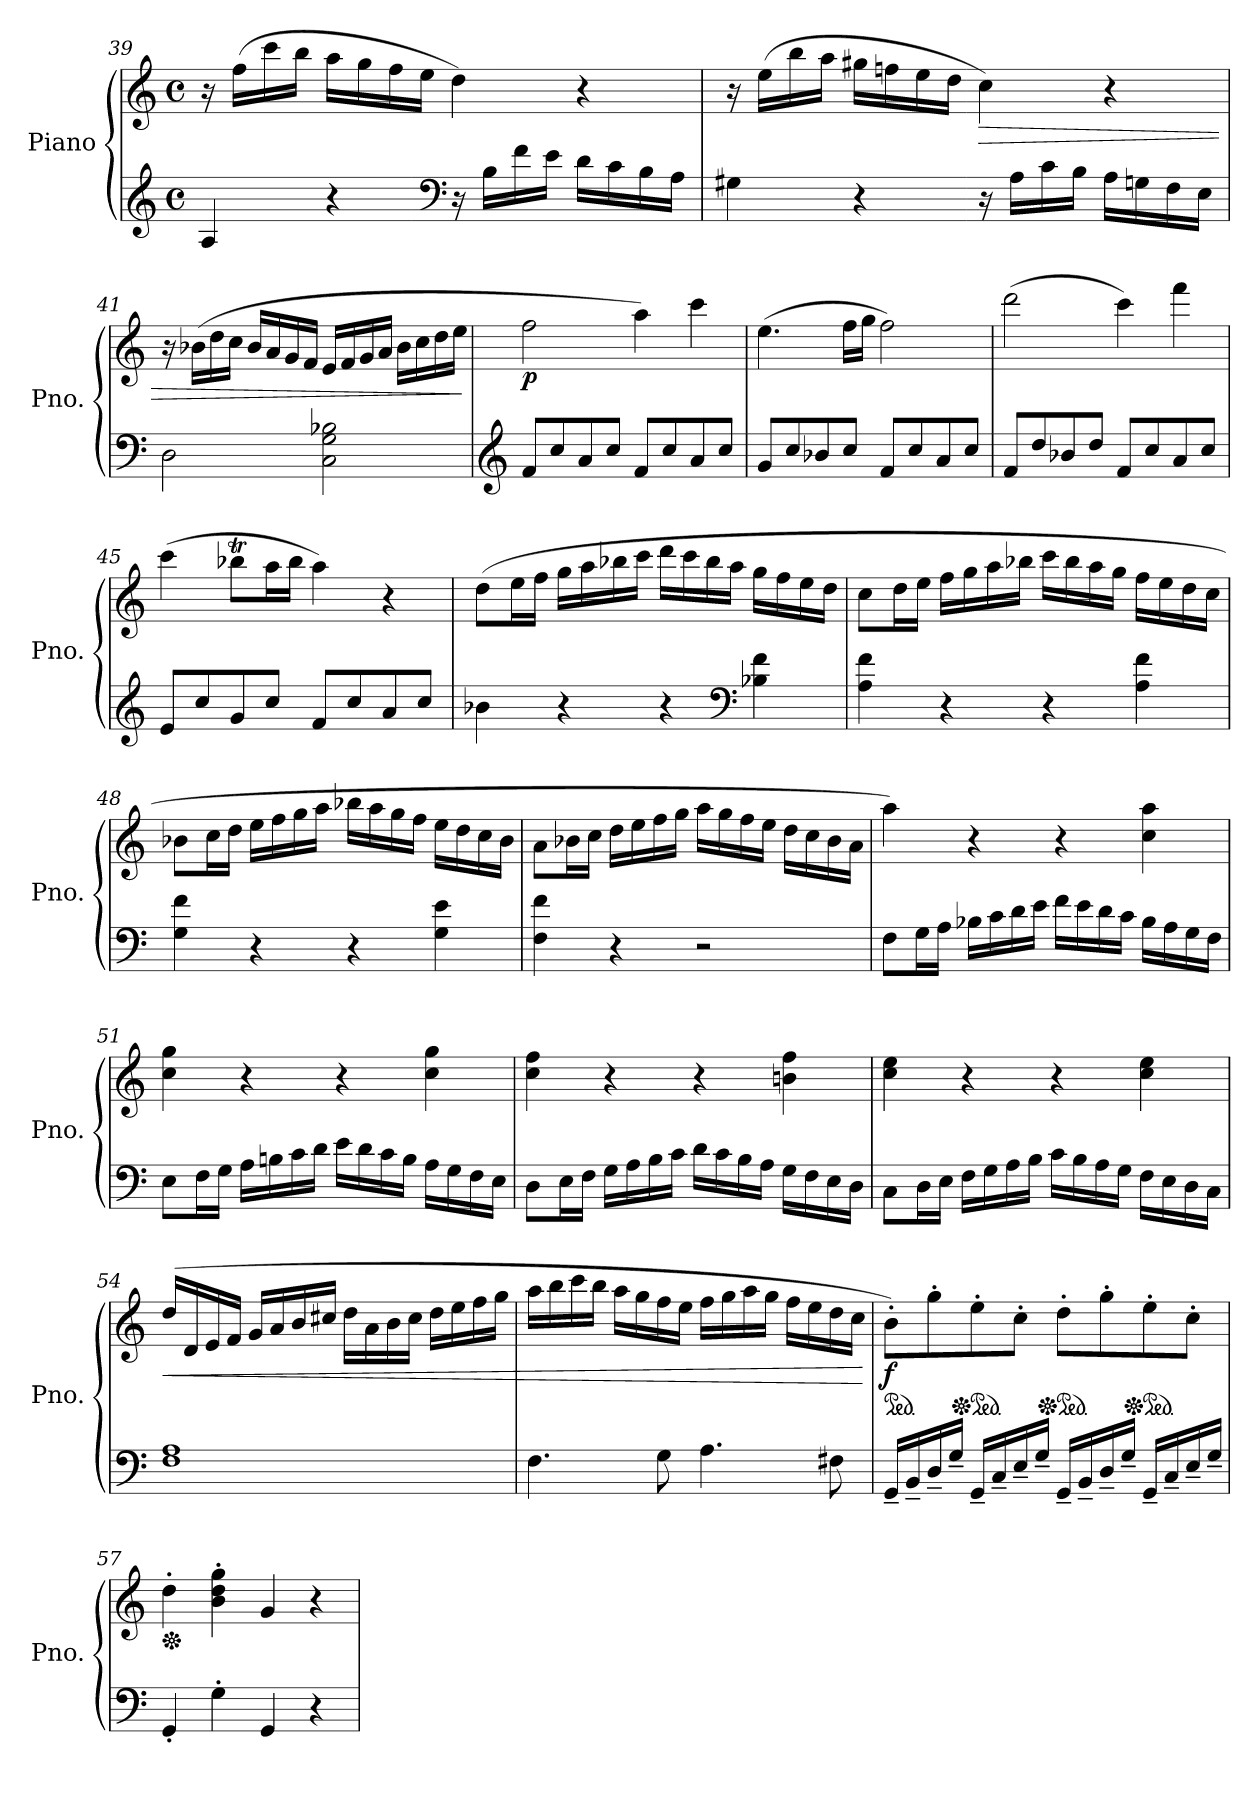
**kern	**kern	**dynam
*part1	*part1	*part1
*staff2	*staff1	*staff1/2
*I"Piano	*	*
*I'Pno.	*	*
*clefG2	*clefG2	*
*k[]	*k[]	*
*M4/4	*M4/4	*
*met(c)	*met(c)	*
=39	=39	=39
4A/	16r	.
.	(16ff\LL	.
.	16ccc\	.
.	16bb\JJ	.
4r	16aa\LL	.
.	16gg\	.
.	16ff\	.
.	16ee\JJ	.
*clefF4	*	*
16r	4dd\)	.
16B\LL	.	.
16f\	.	.
16e\JJ	.	.
16d\LL	4r	.
16c\	.	.
16B\	.	.
16A\JJ	.	.
!!LO:PB:g=z
=40	=40	=40
4G#X\	16r	.
.	(16ee\LL	.
.	16bb\	.
.	16aa\JJ	.
4r	16gg#X\LL	.
.	16ffn\	.
.	16ee\	.
.	16dd\JJ	.
!	!	!LO:HP:b
16r	4cc\)	>
16A\LL	.	.
16c\	.	.
16B\JJ	.	.
16A\LL	4r	.
16Gn\	.	.
16F\	.	.
16E\JJ	.	.
=41	=41	=41
2D\	16r	.
.	(16b-X\LL	.
.	16dd\	.
.	16cc\JJ	.
.	16b-/LL	.
.	16a/	.
.	16g/	.
.	16f/JJ	.
2C\ 2G\ 2B-X\	16e/LL	.
.	16f/	.
.	16g/	.
.	16a/JJ	.
.	16b-\LL	.
.	16cc\	.
.	16dd\	.
.	16ee\JJ	.
.	.	]
=42	=42	=42
*clefG2	*	*
!	!	!LO:DY:b
8f/L	2ff\	p
8cc/	.	.
8a/	.	.
8cc/J	.	.
8f/L	4aa\)	.
8cc/	.	.
8a/	4ccc\	.
8cc/J	.	.
!!LO:LB:g=z
=43	=43	=43
8g/L	(4.ee\	.
8cc/	.	.
8b-X/	.	.
8cc/J	16ff\LL	.
.	16gg\JJ	.
8f/L	2ff\)	.
8cc/	.	.
8a/	.	.
8cc/J	.	.
=44	=44	=44
8f/L	(2ddd\	.
8dd/	.	.
8b-X/	.	.
8dd/J	.	.
8f/L	4ccc\)	.
8cc/	.	.
8a/	4fff\	.
8cc/J	.	.
=45	=45	=45
8e/L	(4ccc\	.
8cc/	.	.
8g/	8bb-XT\L	.
8cc/J	16aa\L	.
.	16bb-\JJ	.
8f/L	4aa\)	.
8cc/	.	.
8a/	4r	.
8cc/J	.	.
!!LO:LB:g=z
=46	=46	=46
4b-X\	(8dd\L	.
.	16ee\L	.
.	16ff\JJ	.
4r	16gg\LL	.
.	16aa\	.
.	16bb-X\	.
.	16ccc\JJ	.
4r	16ddd\LL	.
.	16ccc\	.
.	16bb-\	.
.	16aa\JJ	.
*clefF4	*	*
4B-X\ 4f\	16gg\LL	.
.	16ff\	.
.	16ee\	.
.	16dd\JJ	.
=47	=47	=47
4A\ 4f\	8cc\L	.
.	16dd\L	.
.	16ee\JJ	.
4r	16ff\LL	.
.	16gg\	.
.	16aa\	.
.	16bb-X\JJ	.
4r	16ccc\LL	.
.	16bb-\	.
.	16aa\	.
.	16gg\JJ	.
4A\ 4f\	16ff\LL	.
.	16ee\	.
.	16dd\	.
.	16cc\JJ	.
!!LO:LB:g=z
=48	=48	=48
4G\ 4f\	8b-X\L	.
.	16cc\L	.
.	16dd\JJ	.
4r	16ee\LL	.
.	16ff\	.
.	16gg\	.
.	16aa\JJ	.
4r	16bb-X\LL	.
.	16aa\	.
.	16gg\	.
.	16ff\JJ	.
4G\ 4e\	16ee\LL	.
.	16dd\	.
.	16cc\	.
.	16b-\JJ	.
=49	=49	=49
4F\ 4f\	8a\L	.
.	16b-X\L	.
.	16cc\JJ	.
4r	16dd\LL	.
.	16ee\	.
.	16ff\	.
.	16gg\JJ	.
2r	16aa\LL	.
.	16gg\	.
.	16ff\	.
.	16ee\JJ	.
.	16dd\LL	.
.	16cc\	.
.	16b-\	.
.	16a\JJ	.
!!LO:LB:g=z
=50	=50	=50
8F\L	4aa\)	.
16G\L	.	.
16A\JJ	.	.
16B-X\LL	4r	.
16c\	.	.
16d\	.	.
16e\JJ	.	.
16f\LL	4r	.
16e\	.	.
16d\	.	.
16c\JJ	.	.
16B-\LL	4cc\ 4aa\	.
16A\	.	.
16G\	.	.
16F\JJ	.	.
=51	=51	=51
8E\L	4cc\ 4gg\	.
16F\L	.	.
16G\JJ	.	.
16A\LL	4r	.
16Bn\	.	.
16c\	.	.
16d\JJ	.	.
16e\LL	4r	.
16d\	.	.
16c\	.	.
16B\JJ	.	.
16A\LL	4cc\ 4gg\	.
16G\	.	.
16F\	.	.
16E\JJ	.	.
!!LO:PB:g=z
=52	=52	=52
8D\L	4cc\ 4ff\	.
16E\L	.	.
16F\JJ	.	.
16G\LL	4r	.
16A\	.	.
16B\	.	.
16c\JJ	.	.
16d\LL	4r	.
16c\	.	.
16B\	.	.
16A\JJ	.	.
16G\LL	4bn\ 4ff\	.
16F\	.	.
16E\	.	.
16D\JJ	.	.
=53	=53	=53
8C\L	4cc\ 4ee\	.
16D\L	.	.
16E\JJ	.	.
16F\LL	4r	.
16G\	.	.
16A\	.	.
16B\JJ	.	.
16c\LL	4r	.
16B\	.	.
16A\	.	.
16G\JJ	.	.
16F\LL	4cc\ 4ee\	.
16E\	.	.
16D\	.	.
16C\JJ	.	.
=54	=54	=54
!	!	!LO:HP:b
1F 1A	(16dd/LL	<
.	16d/	.
.	16e/	.
.	16f/JJ	.
.	16g/LL	.
.	16a/	.
.	16b/	.
.	16cc#X/JJ	.
.	16dd\LL	.
.	16a\	.
.	16b\	.
.	16cc#\JJ	.
.	16dd\LL	.
.	16ee\	.
.	16ff\	.
.	16gg\JJ	.
!!LO:LB:g=z
=55	=55	=55
4.F\	16aa\LL	.
.	16bb\	.
.	16ccc\	.
.	16bb\JJ	.
.	16aa\LL	.
.	16gg\	.
8G\	16ff\	.
.	16ee\JJ	.
4.A\	16ff\LL	.
.	16gg\	.
.	16aa\	.
.	16gg\JJ	.
.	16ff\LL	.
.	16ee\	.
8F#X\	16dd\	.
.	16cc\JJ	.
.	.	[
=56	=56	=56
*	*ped	*
!	!	!LO:DY:b
16GG~/LL	8b'\L)	f
16BB~/	.	.
16D~/	8gg'\	.
16G~/JJ	.	.
*	*Xped	*
*	*ped	*
16GG~/LL	8ee'\	.
16C~/	.	.
16E~/	8cc'\J	.
16G~/JJ	.	.
*	*Xped	*
*	*ped	*
16GG~/LL	8dd'\L	.
16BB~/	.	.
16D~/	8gg'\	.
16G~/JJ	.	.
*	*Xped	*
*	*ped	*
16GG~/LL	8ee'\	.
16C~/	.	.
16E~/	8cc'\J	.
16G~/JJ	.	.
=57	=57	=57
*	*Xped	*
4GG'/	4dd'\	.
4G'\	4b\' 4dd\' 4gg\'	.
4GG/	4g/	.
4r	4r	.
=	=	=
*-	*-	*-
